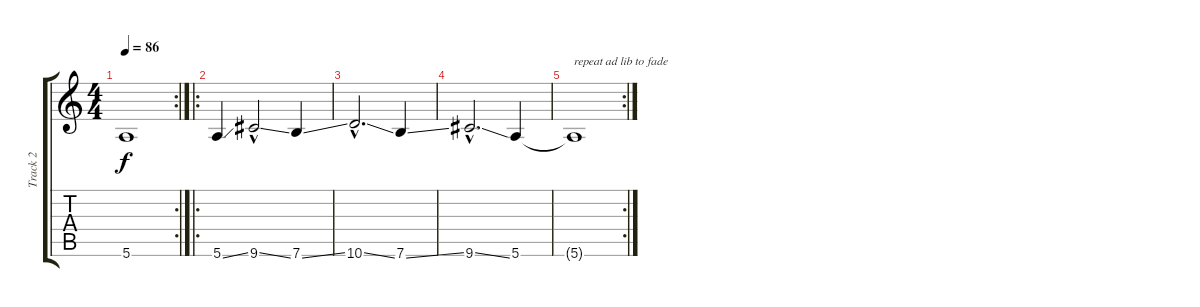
\track ("Track 2" "Track 2") {instrument overdrivenguitar}
\staff {score tabs}
\tuning (E4 B3 G3 D3 A2 E2) {hide}
\rc 2
\ts (4 4)
\tempo 86
\clef g2
\ks c
5.6{t}.1{dy f} |
\ro
5.6{ss}.4 9.6{ss hac}.2 7.6{ss}.4 |
10.6{ss hac}.2{d} 7.6{ss}.4 |
9.6{ss hac}.2{d} 5.6.4 |
\rc 2
5.6{t}.1{txt "repeat ad lib to fade"}
